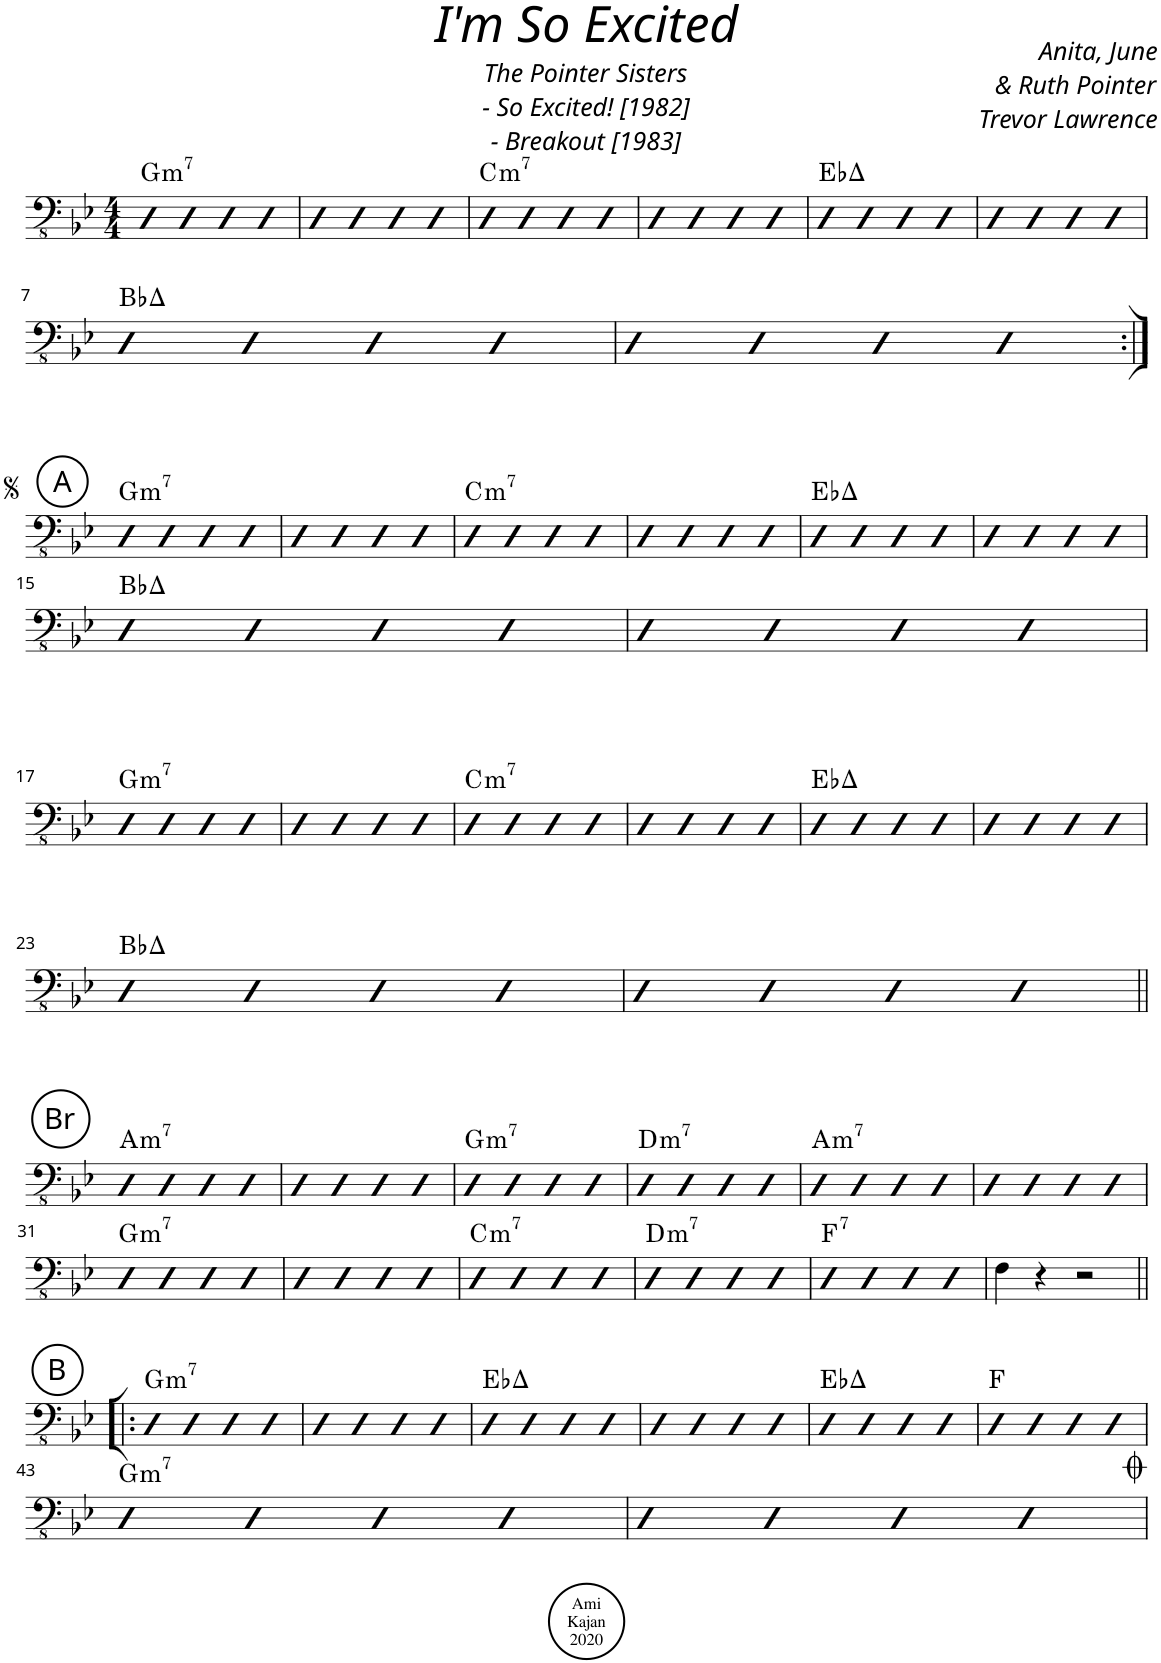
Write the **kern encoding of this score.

**kern	**harte
*part1	*part1
*staff1	*
*I"Acoustic Bass	*
*I'Bass	*
*clefFv4	*
*k[b-e-]	*
*M4/4	*
=1	=1
!	!LO:H:kt=m7
4DD	G:min7
4DD	.
4DD	.
4DD	.
=2	=2
4DD	.
4DD	.
4DD	.
4DD	.
=3	=3
!	!LO:H:kt=m7
4DD	C:min7
4DD	.
4DD	.
4DD	.
=4	=4
4DD	.
4DD	.
4DD	.
4DD	.
=5	=5
4DD	Eb:maj
4DD	.
4DD	.
4DD	.
=6	=6
4DD	.
4DD	.
4DD	.
4DD	.
!!LO:LB:g=z
=7	=7
4DD	Bb:maj
4DD	.
4DD	.
4DD	.
=8	=8
4DD	.
4DD	.
4DD	.
4DD	.
!!LO:LB:g=z
!!LO:REH:place=s1:a:cj:enc=circle:fs=14:t=A
=9:|!	=9:|!
!	!LO:H:kt=m7
4DD	G:min7
4DD	.
4DD	.
4DD	.
=10	=10
4DD	.
4DD	.
4DD	.
4DD	.
=11	=11
!	!LO:H:kt=m7
4DD	C:min7
4DD	.
4DD	.
4DD	.
=12	=12
4DD	.
4DD	.
4DD	.
4DD	.
=13	=13
4DD	Eb:maj
4DD	.
4DD	.
4DD	.
=14	=14
4DD	.
4DD	.
4DD	.
4DD	.
!!LO:LB:g=z
=15	=15
4DD	Bb:maj
4DD	.
4DD	.
4DD	.
=16	=16
4DD	.
4DD	.
4DD	.
4DD	.
!!LO:LB:g=z
=17	=17
!	!LO:H:kt=m7
4DD	G:min7
4DD	.
4DD	.
4DD	.
=18	=18
4DD	.
4DD	.
4DD	.
4DD	.
=19	=19
!	!LO:H:kt=m7
4DD	C:min7
4DD	.
4DD	.
4DD	.
=20	=20
4DD	.
4DD	.
4DD	.
4DD	.
=21	=21
4DD	Eb:maj
4DD	.
4DD	.
4DD	.
=22	=22
4DD	.
4DD	.
4DD	.
4DD	.
!!LO:LB:g=z
=23	=23
4DD	Bb:maj
4DD	.
4DD	.
4DD	.
=24	=24
4DD	.
4DD	.
4DD	.
4DD	.
!!LO:LB:g=z
!!LO:REH:place=s1:a:cj:enc=circle:fs=14:t=Br
=25||	=25||
!	!LO:H:kt=m7
4DD	A:min7
4DD	.
4DD	.
4DD	.
=26	=26
4DD	.
4DD	.
4DD	.
4DD	.
=27	=27
!	!LO:H:kt=m7
4DD	G:min7
4DD	.
4DD	.
4DD	.
=28	=28
!	!LO:H:kt=m7
4DD	D:min7
4DD	.
4DD	.
4DD	.
=29	=29
!	!LO:H:kt=m7
4DD	A:min7
4DD	.
4DD	.
4DD	.
=30	=30
4DD	.
4DD	.
4DD	.
4DD	.
!!LO:LB:g=z
=31	=31
!	!LO:H:kt=m7
4DD	G:min7
4DD	.
4DD	.
4DD	.
=32	=32
4DD	.
4DD	.
4DD	.
4DD	.
=33	=33
!	!LO:H:kt=m7
4DD	C:min7
4DD	.
4DD	.
4DD	.
=34	=34
!	!LO:H:kt=m7
4DD	D:min7
4DD	.
4DD	.
4DD	.
=35	=35
!	!LO:H:kt=7
4DD	F:7
4DD	.
4DD	.
4DD	.
=36	=36
4FF\	.
4r	.
2r	.
!!LO:LB:g=z
!!LO:REH:place=s1:a:cj:enc=circle:fs=14:t=B
=37!|:	=37!|:
!	!LO:H:kt=m7
4DD	G:min7
4DD	.
4DD	.
4DD	.
=38	=38
4DD	.
4DD	.
4DD	.
4DD	.
=39	=39
4DD	Eb:maj
4DD	.
4DD	.
4DD	.
=40	=40
4DD	.
4DD	.
4DD	.
4DD	.
=41	=41
4DD	Eb:maj
4DD	.
4DD	.
4DD	.
=42	=42
4DD	F:maj
4DD	.
4DD	.
4DD	.
!!LO:LB:g=z
=43	=43
!	!LO:H:kt=m7
4DD	G:min7
4DD	.
4DD	.
4DD	.
=44	=44
4DD	.
4DD	.
4DD	.
4DD	.
!LO:TX:a:t=<i/><font size="26"/><font face="ScoreText"/>	!
=	=
*-	*-
